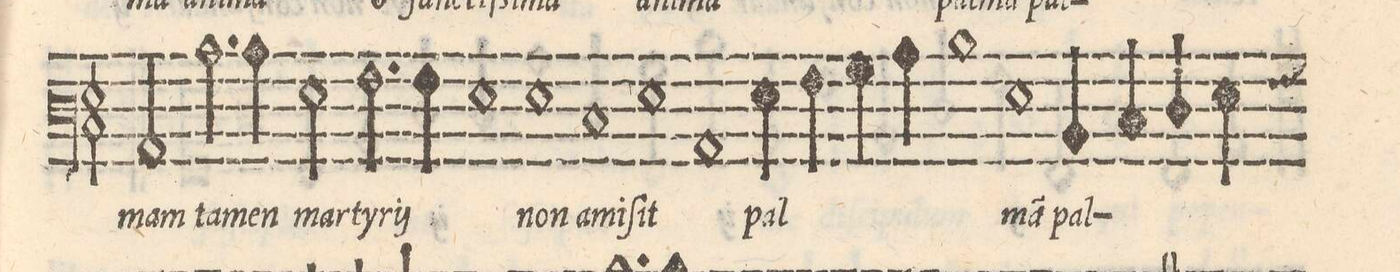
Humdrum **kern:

**kern	**text
*I"Basso	*
*clefF3	*
*k[]	*
*met(C|)	*
*M2/1	*
=57-	=57-
2C/	-mam
2.c\	ta-
4c\	-men
2G\	mar-
=58-	=58-
2.A\	-ty
4A\	.
1G	non
=59-	=59-
1G	a-
1E	-mi-
=60-	=60-
1G	-ſit
1C	.
=61-	=61-
4G\	pal-
4A\	.
4Bny\	.
4c\	.
1d	.
=62-	=62-
1G	-ma(m)
4D/	pal-
4E/	.
4F/	.
4G\	.
*-	*-
